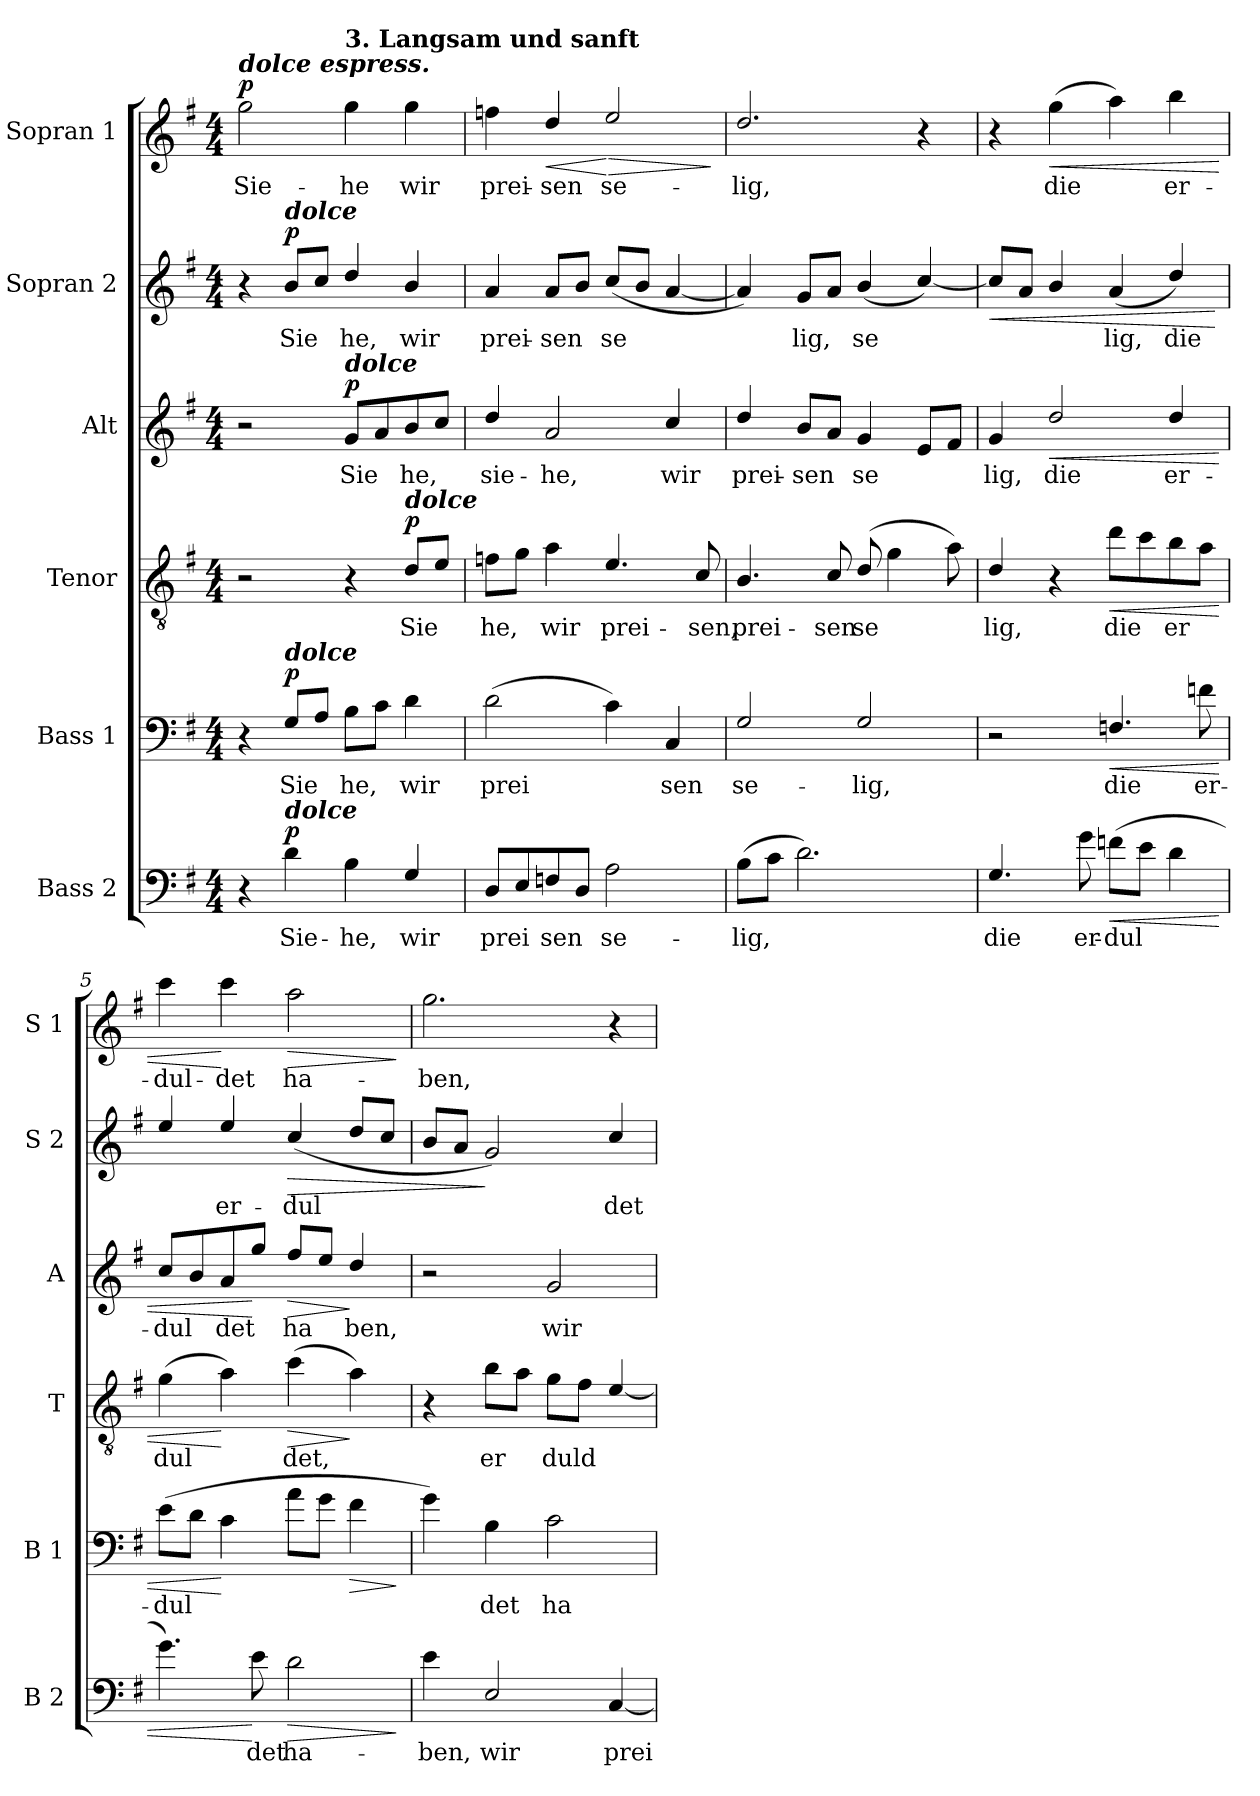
**kern	**text	**dynam	**kern	**text	**dynam	**kern	**text	**dynam	**kern	**text	**dynam	**kern	**text	**dynam	**kern	**text	**dynam
*part6	*part6	*part6	*part5	*part5	*part5	*part4	*part4	*part4	*part3	*part3	*part3	*part2	*part2	*part2	*part1	*part1	*part1
*staff6	*staff6	*staff6	*staff5	*staff5	*staff5	*staff4	*staff4	*staff4	*staff3	*staff3	*staff3	*staff2	*staff2	*staff2	*staff1	*staff1	*staff1
*I"Bass 2	*	*	*I"Bass 1	*	*	*I"Tenor	*	*	*I"Alt	*	*	*I"Sopran 2	*	*	*I"Sopran 1	*	*
*I'B 2	*	*	*I'B 1	*	*	*I'T	*	*	*I'A	*	*	*I'S 2	*	*	*I'S 1	*	*
*clefF4	*	*	*clefF4	*	*	*clefGv2	*	*	*clefG2	*	*	*clefG2	*	*	*clefG2	*	*
*ITrd4c7	*	*	*ITrd4c7	*	*	*ITrd4c7	*	*	*ITrd4c7	*	*	*ITrd4c7	*	*	*ITrd4c7	*	*
*k[]	*	*	*k[]	*	*	*k[]	*	*	*k[]	*	*	*k[]	*	*	*k[]	*	*
*M4/4	*	*	*M4/4	*	*	*M4/4	*	*	*M4/4	*	*	*M4/4	*	*	*M4/4	*	*
=1	=1	=1	=1	=1	=1	=1	=1	=1	=1	=1	=1	=1	=1	=1	=1	=1	=1
!	!	!	!	!	!	!	!	!	!	!	!	!	!	!	!LO:TX:a:Bi:t=dolce espress.	!	!
!	!	!	!	!	!	!	!	!	!	!	!	!	!	!	!	!LO:LY:b	!LO:DY:b
4r	.	.	4r	.	.	2r	.	.	2r	.	.	4r	.	.	2cc\	Sie-	p
!	!	!	!	!	!	!	!	!	!	!	!	!LO:TX:a:Bi:t=dolce	!	!	!	!	!
!	!	!	!LO:TX:a:Bi:t=dolce	!	!	!	!	!	!	!	!	!	!	!	!	!	!
!LO:TX:a:Bi:t=dolce	!	!	!	!	!	!	!	!	!	!	!	!	!	!	!	!	!
!	!LO:LY:b	!LO:DY:b	!	!LO:LY:b	!LO:DY:b	!	!	!	!	!	!	!	!LO:LY:b	!LO:DY:b	!	!	!
4G\	Sie-	p	8C/L	Sie	p	.	.	.	.	.	.	8e/L	Sie	p	.	.	.
.	.	.	8D/J	.	.	.	.	.	.	.	.	8f/J	.	.	.	.	.
!	!	!	!	!	!	!	!	!	!	!	!	!	!	!	!LO:TX:a:B:t=3.  Langsam und sanft	!	!
!	!	!	!	!	!	!	!	!	!LO:TX:a:Bi:t=dolce	!	!	!	!	!	!	!	!
!	!LO:LY:b	!	!	!LO:LY:b	!	!	!	!	!	!LO:LY:b	!LO:DY:b	!	!LO:LY:b	!	!	!LO:LY:b	!
4E\	he,	.	8E\L	he,	.	4r	.	.	8c/L	Sie	p	4g/	he,	.	4cc\	he	.
.	.	.	8F\J	.	.	.	.	.	8d/	.	.	.	.	.	.	.	.
!	!	!	!	!	!	!LO:TX:a:Bi:t=dolce	!	!	!	!	!	!	!	!	!	!	!
!	!LO:LY:b	!	!	!LO:LY:b	!	!	!LO:LY:b	!LO:DY:b	!	!LO:LY:b	!	!	!LO:LY:b	!	!	!LO:LY:b	!
4C/	wir	.	4G\	wir	.	8G/L	Sie	p	8e/	he,	.	4e/	wir	.	4cc\	wir	.
.	.	.	.	.	.	8A/J	.	.	8f/J	.	.	.	.	.	.	.	.
=2	=2	=2	=2	=2	=2	=2	=2	=2	=2	=2	=2	=2	=2	=2	=2	=2	=2
!	!LO:LY:b	!	!	!LO:LY:b	!	!	!LO:LY:b	!	!	!LO:LY:b	!	!	!LO:LY:b	!	!	!LO:LY:b	!
8GG/L	prei	.	(2G\	prei	.	8B-X\L	he,	.	4g/	sie-	.	4d/	prei-	.	4b-X\	prei-	.
8AA/	.	.	.	.	.	8c\J	.	.	.	.	.	.	.	.	.	.	.
!	!LO:LY:b	!	!	!	!	!	!LO:LY:b	!	!	!LO:LY:b	!	!	!LO:LY:b	!	!	!LO:LY:b	!LO:HP:b
8BB-X/	sen	.	.	.	.	4d\	wir	.	2d/	he,	.	8d/L	sen	.	4g/	sen	<
8GG/J	.	.	.	.	.	.	.	.	.	.	.	8e/J	.	.	.	.	.
!	!LO:LY:b	!	!	!	!	!	!LO:LY:b	!	!	!	!	!	!LO:LY:b	!	!	!LO:LY:b	!LO:HP:n=1:b
2D\	se-	.	4F\)	.	.	4.A/	prei-	.	.	.	.	(8f/L	se	.	2a/	se-	[ >
.	.	.	.	.	.	.	.	.	.	.	.	8e/J	.	.	.	.	.
!	!	!	!	!LO:LY:b	!	!	!	!	!	!LO:LY:b	!	!	!	!	!	!	!
.	.	.	4FF/	sen	.	.	.	.	4f/	wir	.	[4d/	.	.	.	.	.
!	!	!	!	!	!	!	!LO:LY:b	!	!	!	!	!	!	!	!	!	!
.	.	.	.	.	.	8F/	sen,	.	.	.	.	.	.	.	.	.	.
.	.	.	.	.	.	.	.	.	.	.	.	.	.	.	.	.	]
=3	=3	=3	=3	=3	=3	=3	=3	=3	=3	=3	=3	=3	=3	=3	=3	=3	=3
!	!LO:LY:b	!	!	!LO:LY:b	!	!	!LO:LY:b	!	!	!LO:LY:b	!	!	!	!	!	!LO:LY:b	!
(8E\L	lig,	.	2C/	se-	.	4.E/	prei-	.	4g/	prei-	.	4d/])	.	.	2.g/	lig,	.
8F\J	.	.	.	.	.	.	.	.	.	.	.	.	.	.	.	.	.
!	!	!	!	!	!	!	!	!	!	!LO:LY:b	!	!	!LO:LY:b	!	!	!	!
2.G\)	.	.	.	.	.	.	.	.	8e/L	sen	.	8c/L	lig,	.	.	.	.
!	!	!	!	!	!	!	!LO:LY:b	!	!	!	!	!	!	!	!	!	!
.	.	.	.	.	.	8F/	sen	.	8d/J	.	.	8d/J	.	.	.	.	.
!	!	!	!	!LO:LY:b	!	!	!LO:LY:b	!	!	!LO:LY:b	!	!	!LO:LY:b	!	!	!	!
.	.	.	2C/	lig,	.	(8G/	se	.	4c/	se	.	(4e/	se	.	.	.	.
.	.	.	.	.	.	4c\	.	.	.	.	.	.	.	.	.	.	.
.	.	.	.	.	.	.	.	.	8A/L	.	.	[4f/)	.	.	4r	.	.
.	.	.	.	.	.	8d\)	.	.	8B/J	.	.	.	.	.	.	.	.
!!LO:LB:g=z
=4	=4	=4	=4	=4	=4	=4	=4	=4	=4	=4	=4	=4	=4	=4	=4	=4	=4
!	!LO:LY:b	!	!	!	!	!	!LO:LY:b	!	!	!LO:LY:b	!	!	!	!LO:HP:b	!	!	!
4.C/	die	.	2r	.	.	4G/	lig,	.	4c/	lig,	.	8f/L]	.	<	4r	.	.
.	.	.	.	.	.	.	.	.	.	.	.	8d/J	.	.	.	.	.
!	!	!	!	!	!	!	!	!	!	!LO:LY:b	!LO:HP:b	!	!	!	!	!LO:LY:b	!LO:HP:b
.	.	.	.	.	.	4r	.	.	2g/	die	<	4e/	.	.	(4cc\	die	<
!	!LO:LY:b	!	!	!	!	!	!	!	!	!	!	!	!	!	!	!	!
8c\	er-	.	.	.	.	.	.	.	.	.	.	.	.	.	.	.	.
!	!LO:LY:b	!LO:HP:b	!	!LO:LY:b	!LO:HP:b	!	!LO:LY:b	!LO:HP:b	!	!	!	!	!LO:LY:b	!	!	!	!
(8B-X\L	dul	<	4.BB-X/	die	<	8g\L	die	<	.	.	.	(4d/	lig,	.	4dd\)	.	.
8A\J	.	.	.	.	.	8f\	.	.	.	.	.	.	.	.	.	.	.
!	!	!	!	!	!	!	!LO:LY:b	!	!	!LO:LY:b	!	!	!LO:LY:b	!	!	!LO:LY:b	!
4G\	.	.	.	.	.	8e\	er	.	4g/	er-	.	4g/)	die	.	4ee\	er-	.
!	!	!	!	!LO:LY:b	!	!	!	!	!	!	!	!	!	!	!	!	!
.	.	.	8B-X\	er-	.	8d\J	.	.	.	.	.	.	.	.	.	.	.
.	.	.	.	.	.	.	.	.	.	.	.	.	.	[	.	.	.
=5	=5	=5	=5	=5	=5	=5	=5	=5	=5	=5	=5	=5	=5	=5	=5	=5	=5
!	!	!	!	!LO:LY:b	!	!	!LO:LY:b	!	!	!LO:LY:b	!	!	!	!	!	!LO:LY:b	!
4.c\)	.	.	(8A\L	dul	.	(4c\	dul	.	8f/L	dul	.	4a/	.	.	4ff\	dul-	.
.	.	.	8G\J	.	.	.	.	.	8e/	.	.	.	.	.	.	.	.
!	!	!	!	!	!	!	!	!	!	!LO:LY:b	!	!	!LO:LY:b	!	!	!LO:LY:b	!
.	.	.	4F\	.	[	4d\)	.	[	8d/	det	.	4a/	er-	.	4ff\	det	[
!	!LO:LY:b	!	!	!	!	!	!	!	!	!	!	!	!	!	!	!	!
8A\	det	[	.	.	.	.	.	.	8cc/J	.	[	.	.	.	.	.	.
!	!LO:LY:b	!LO:HP:b	!	!	!	!	!LO:LY:b	!LO:HP:b	!	!LO:LY:b	!LO:HP:b	!	!LO:LY:b	!LO:HP:b	!	!LO:LY:b	!LO:HP:b
2G\	ha-	>	8d\L	.	.	(4f\	det,	>	8b/L	ha	>	(4f/	dul	>	2dd\	ha-	>
.	.	.	8c\J	.	.	.	.	.	8a/J	.	.	.	.	.	.	.	.
!	!	!	!	!	!LO:HP:b	!	!	!	!	!LO:LY:b	!	!	!	!	!	!	!
.	.	.	4B\	.	>	4d\)	.	]	4g/	ben,	]	8g/L	.	.	.	.	.
.	.	.	.	.	.	.	.	.	.	.	.	8f/J	.	.	.	.	.
.	.	]	.	.	]	.	.	.	.	.	.	.	.	.	.	.	]
=6	=6	=6	=6	=6	=6	=6	=6	=6	=6	=6	=6	=6	=6	=6	=6	=6	=6
!	!LO:LY:b	!	!	!	!	!	!	!	!	!	!	!	!	!	!	!LO:LY:b	!
4A\	ben,	.	4c\)	.	.	4r	.	.	2r	.	.	8e/L	.	.	2.cc\	ben,	.
.	.	.	.	.	.	.	.	.	.	.	.	8d/J	.	.	.	.	.
!	!LO:LY:b	!	!	!LO:LY:b	!	!	!LO:LY:b	!	!	!	!	!	!	!	!	!	!
2AA/	wir	.	4E\	det	.	8e\L	er	.	.	.	.	2c/)	.	]	.	.	.
.	.	.	.	.	.	8d\J	.	.	.	.	.	.	.	.	.	.	.
!	!	!	!	!LO:LY:b	!	!	!LO:LY:b	!	!	!LO:LY:b	!	!	!	!	!	!	!
.	.	.	2F\	ha-	.	8c\L	duld	.	2c/	wir	.	.	.	.	.	.	.
.	.	.	.	.	.	8B\J	.	.	.	.	.	.	.	.	.	.	.
!	!LO:LY:b	!	!	!	!	!	!	!	!	!	!	!	!LO:LY:b	!	!	!	!
[4FF/	prei	.	.	.	.	[4A/	.	.	.	.	.	4f/	det	.	4r	.	.
=	=	=	=	=	=	=	=	=	=	=	=	=	=	=	=	=	=
*-	*-	*-	*-	*-	*-	*-	*-	*-	*-	*-	*-	*-	*-	*-	*-	*-	*-
